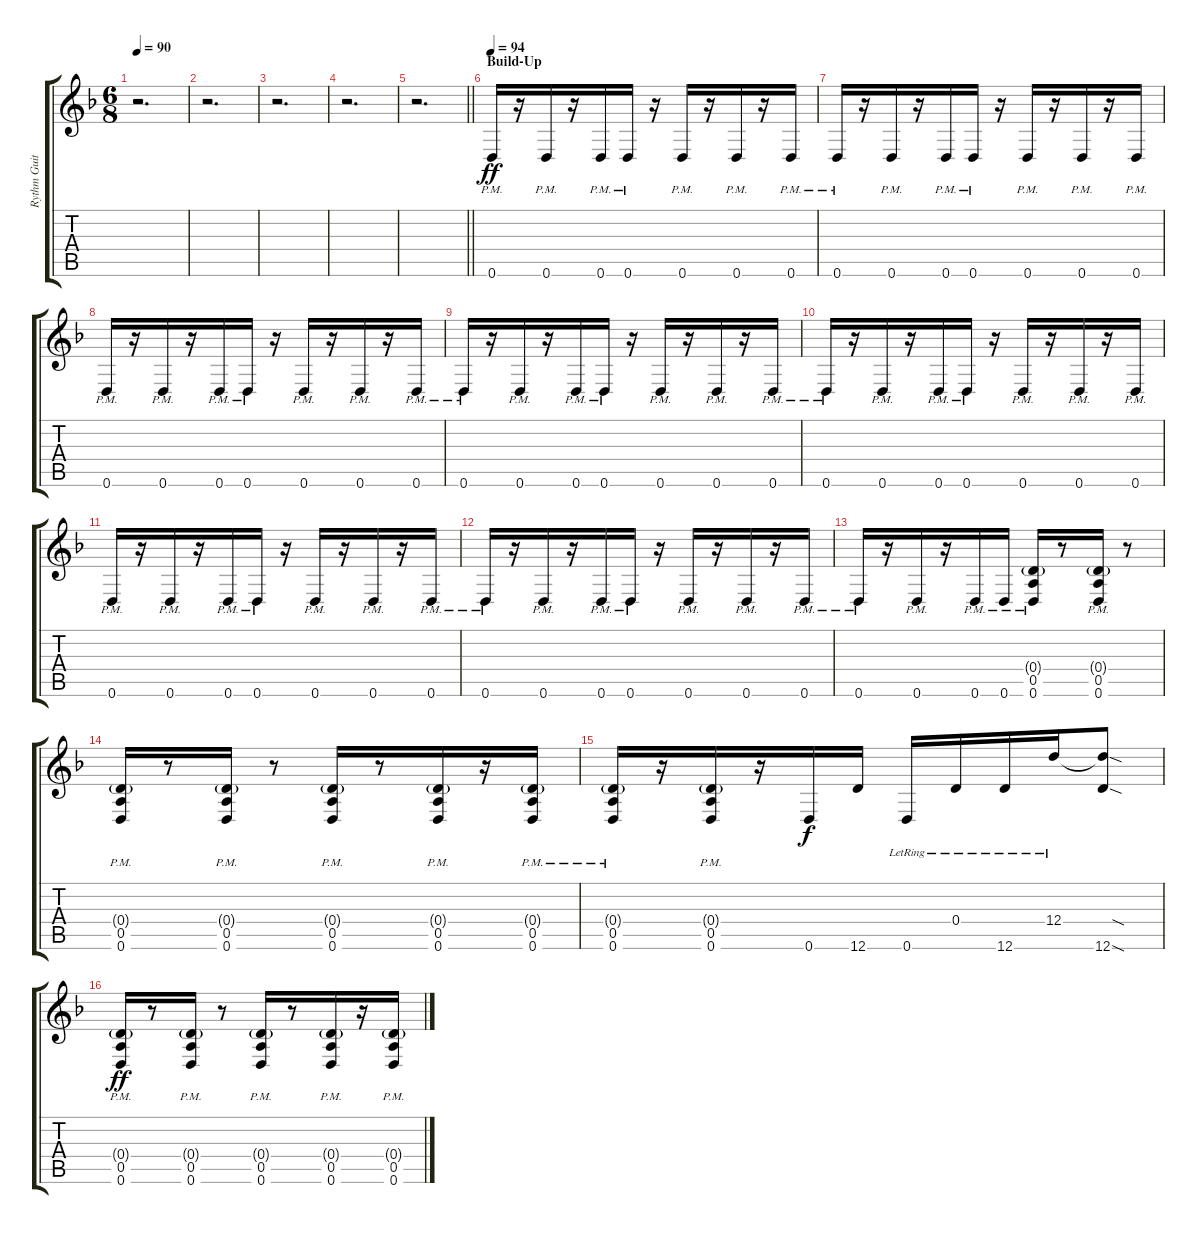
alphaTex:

\track ("Rythm Guitar 1" "Rythm Guit") {instrument distortionguitar}
\staff {score tabs}
\tuning (E4 A3 F3 D3 A2 D2) {hide}
\ts (6 8)
\tempo 90
\clef g2
\ks dminor
r.2{d dy mf} |
r.2{d} |
r.2{d} |
r.2{d} |
\barLineRight lightlight
r.2{d} |
\section ("" "Build-Up")
\tempo 94
0.6{pm}.16{dy ff} r.16 0.6{pm}.16 r.16 0.6{pm}.16 0.6{pm}.16 r.16 0.6{pm}.16 r.16 0.6{pm}.16 r.16 0.6{pm}.16 |
0.6{pm}.16 r.16 0.6{pm}.16 r.16 0.6{pm}.16 0.6{pm}.16 r.16 0.6{pm}.16 r.16 0.6{pm}.16 r.16 0.6{pm}.16 |
0.6{pm}.16 r.16 0.6{pm}.16 r.16 0.6{pm}.16 0.6{pm}.16 r.16 0.6{pm}.16 r.16 0.6{pm}.16 r.16 0.6{pm}.16 |
0.6{pm}.16 r.16 0.6{pm}.16 r.16 0.6{pm}.16 0.6{pm}.16 r.16 0.6{pm}.16 r.16 0.6{pm}.16 r.16 0.6{pm}.16 |
0.6{pm}.16 r.16 0.6{pm}.16 r.16 0.6{pm}.16 0.6{pm}.16 r.16 0.6{pm}.16 r.16 0.6{pm}.16 r.16 0.6{pm}.16 |
0.6{pm}.16 r.16 0.6{pm}.16 r.16 0.6{pm}.16 0.6{pm}.16 r.16 0.6{pm}.16 r.16 0.6{pm}.16 r.16 0.6{pm}.16 |
0.6{pm}.16 r.16 0.6{pm}.16 r.16 0.6{pm}.16 0.6{pm}.16 r.16 0.6{pm}.16 r.16 0.6{pm}.16 r.16 0.6{pm}.16 |
0.6{pm}.16 r.16 0.6{pm}.16 r.16 0.6{pm}.16 0.6{pm}.16 (0.4{g} 0.5 0.6{pm}).16 r.8 (0.4{g} 0.5 0.6{pm}).16 r.8 |
(0.4{g} 0.5 0.6{pm}).16 r.8 (0.4{g} 0.5 0.6{pm}).16 r.8 (0.4{g} 0.5 0.6{pm}).16 r.8 (0.4{g} 0.5 0.6{pm}).16 r.16 (0.4{g} 0.5 0.6{pm}).16 |
(0.4{g} 0.5 0.6{pm}).16 r.16 (0.4{g} 0.5 0.6{pm}).16 r.16 0.6.16{dy f} 12.6.16 0.6{lr}.16 0.4{lr}.16 12.6{lr}.16 12.4{lr}.16 (12.4{sod t} 12.6{sod}).8 |
(0.4{g} 0.5 0.6{pm}).16{dy ff} r.8 (0.4{g} 0.5 0.6{pm}).16 r.8 (0.4{g} 0.5 0.6{pm}).16 r.8 (0.4{g} 0.5 0.6{pm}).16 r.16 (0.4{g} 0.5 0.6{pm}).16
